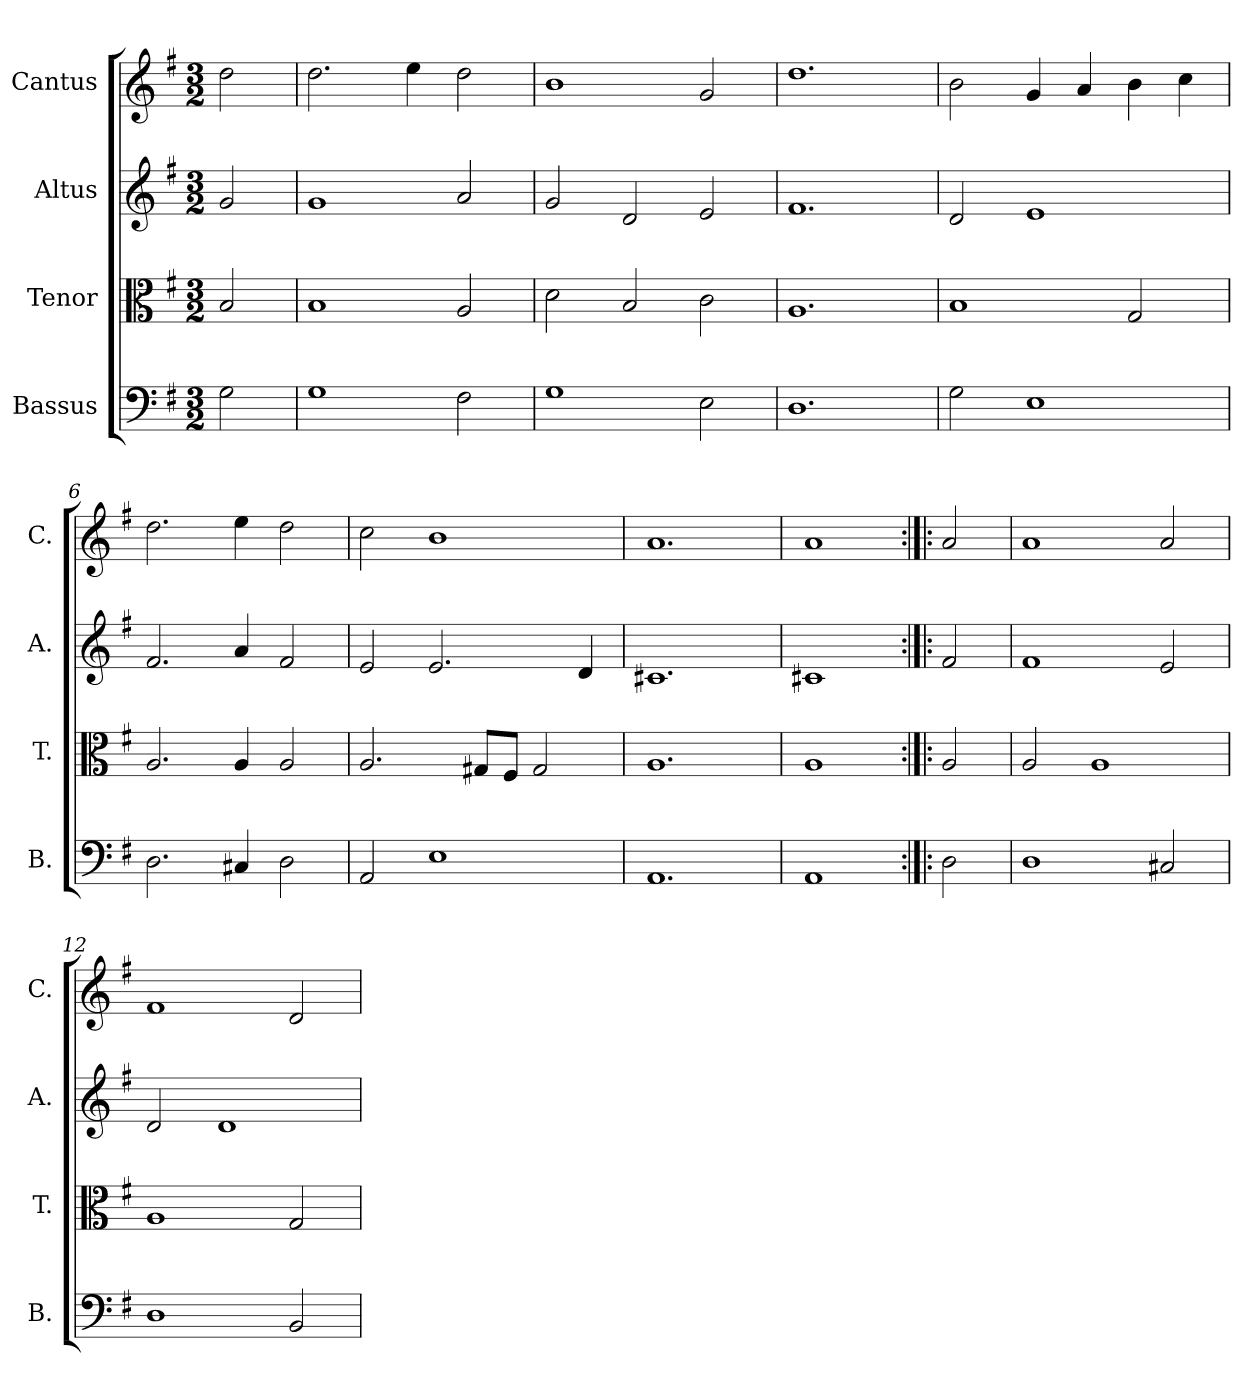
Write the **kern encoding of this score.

**kern	**kern	**kern	**kern
*part4	*part3	*part2	*part1
*staff4	*staff3	*staff2	*staff1
*I"Bassus	*I"Tenor	*I"Altus	*I"Cantus
*I'B.	*I'T.	*I'A.	*I'C.
*clefF4	*clefC3	*clefG2	*clefG2
*k[f#]	*k[f#]	*k[f#]	*k[f#]
*G:	*G:	*G:	*G:
*M3/2	*M3/2	*M3/2	*M3/2
=1	=1	=1	=1
2G\	2B/	2g/	2dd\
=2	=2	=2	=2
1G	1B	1g	2.dd\
.	.	.	4ee\
2F#\	2A/	2a/	2dd\
=3	=3	=3	=3
1G	2d\	2g/	1b
.	2B/	2d/	.
2E\	2c\	2e/	2g/
=4	=4	=4	=4
1.D	1.A	1.f#	1.dd
=5	=5	=5	=5
2G\	1B	2d/	2b\
1E	.	1e	4g/
.	.	.	4a/
.	2G/	.	4b\
.	.	.	4cc\
=6	=6	=6	=6
2.D\	2.A/	2.f#/	2.dd\
4C#X/	4A/	4a/	4ee\
2D\	2A/	2f#/	2dd\
=7	=7	=7	=7
2AA/	2.A/	2e/	2cc\
1E	.	2.e/	1b
.	8G#X/L	.	.
.	8F#/J	.	.
.	2G#/	.	.
.	.	4d/	.
=8	=8	=8	=8
1.AA	1.A	1.c#X	1.a
=9	=9	=9	=9
1AA	1A	1c#X	1a
=10:|!|:	=10:|!|:	=10:|!|:	=10:|!|:
2D\	2A/	2f#/	2a/
=11	=11	=11	=11
1D	2A/	1f#	1a
.	1A	.	.
2C#X/	.	2e/	2a/
!!LO:LB:g=z
=12	=12	=12	=12
1D	1A	2d/	1f#
.	.	1d	.
2BB/	2G/	.	2d/
=	=	=	=
*-	*-	*-	*-
